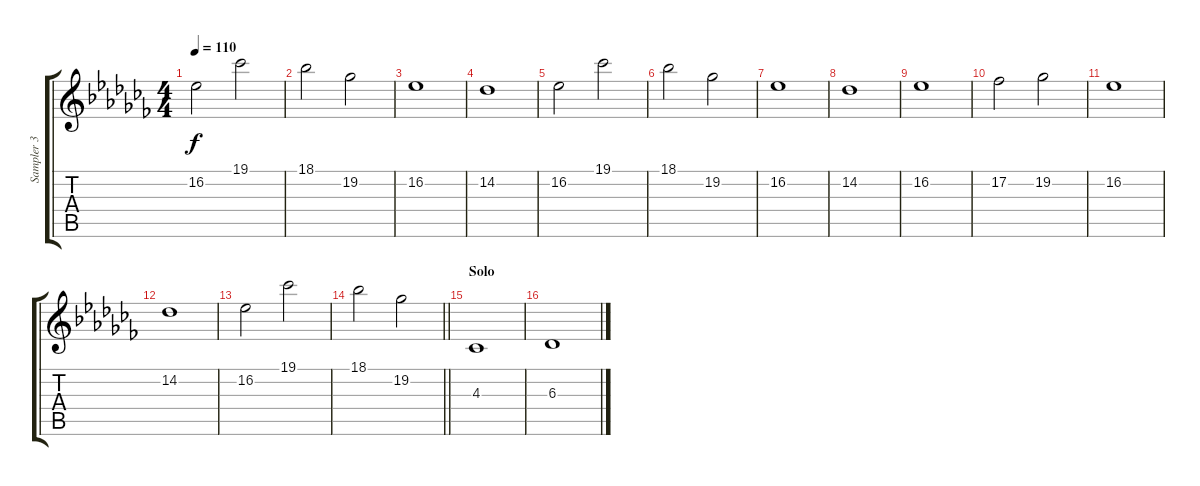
\track ("Sampler 3 - Joe Hahn" "Sampler 3 ") {instrument vibraphone}
\staff {score tabs}
\tuning (E4 B3 G3 D3 A2 E2) {hide}
\ts (4 4)
\tempo 110
\clef g2
\ks abminor
16.2.2{dy f} 19.1.2 |
18.1.2 19.2.2 |
16.2.1 |
14.2.1 |
16.2.2 19.1.2 |
18.1.2 19.2.2 |
16.2.1 |
14.2.1 |
16.2.1 |
17.2.2 19.2.2 |
16.2.1 |
14.2.1 |
16.2.2 19.1.2 |
\barLineRight lightlight
18.1.2 19.2.2 |
\section ("" "Solo")
4.3.1 |
6.3.1
